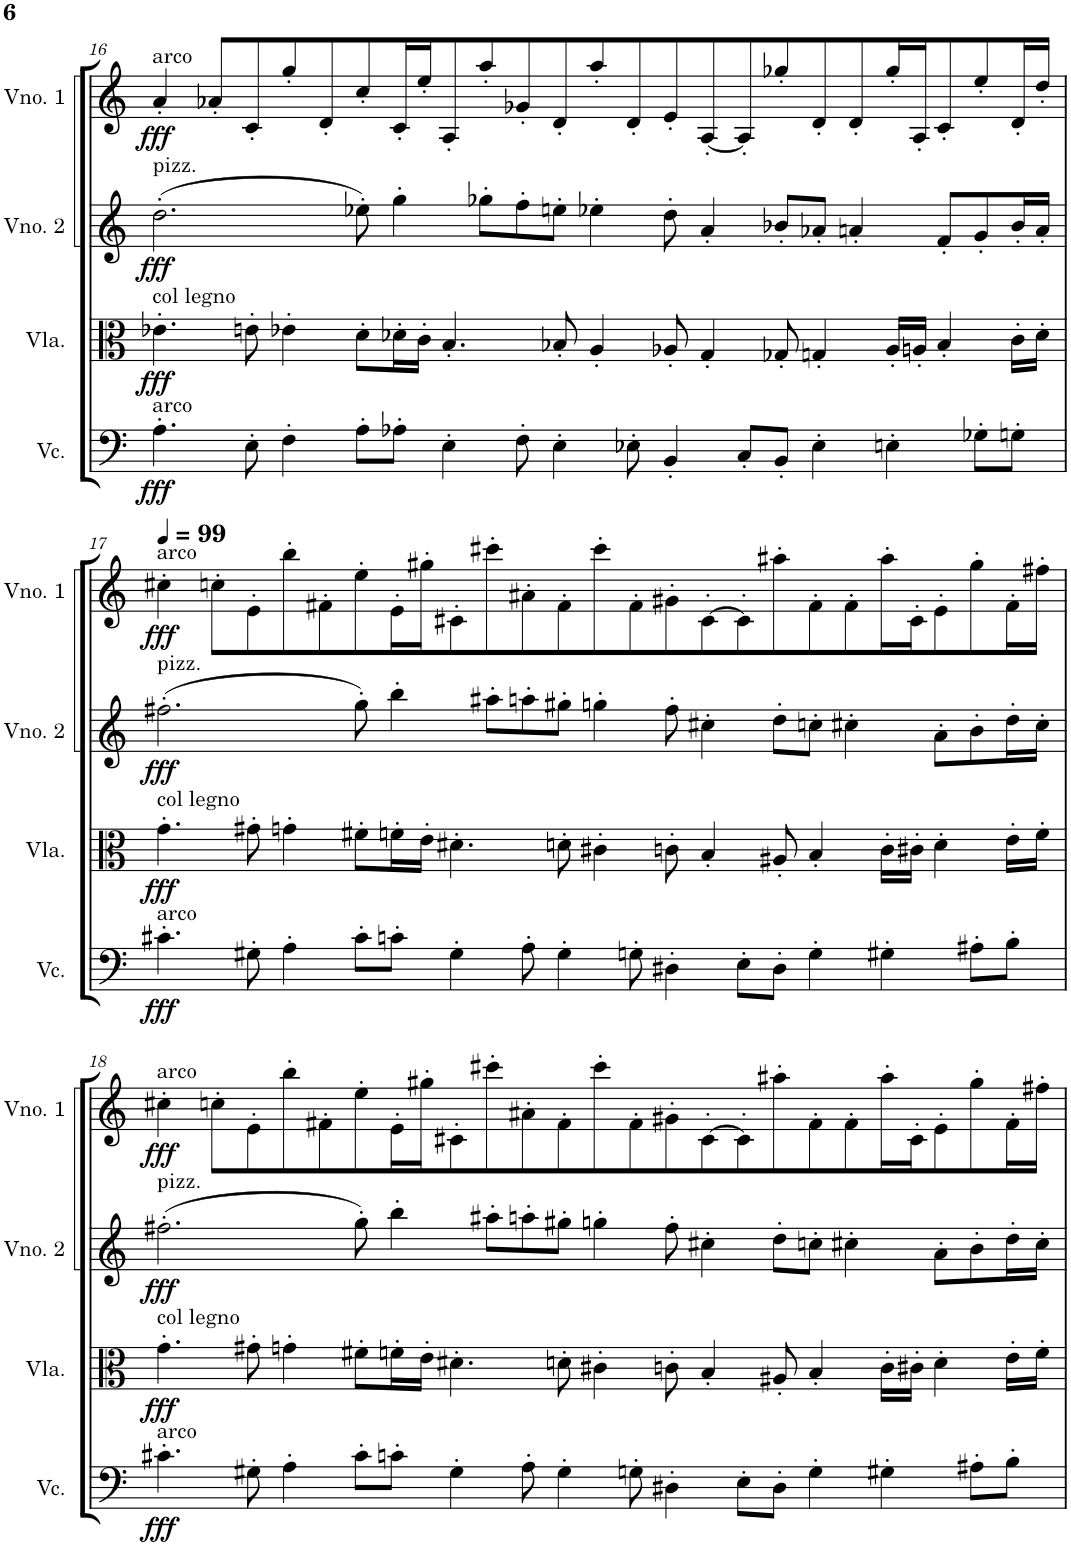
**kern	**dynam	**kern	**dynam	**kern	**dynam	**kern	**dynam
*part4	*part4	*part3	*part3	*part2	*part2	*part1	*part1
*staff4	*staff4	*staff3	*staff3	*staff2	*staff2	*staff1	*staff1
*I"Violoncelo	*	*I"Viola	*	*I"Violino 2	*	*I"Violino 1	*
*I'Vc.	*	*I'Vla.	*	*I'Vno. 2	*	*I'Vno. 1	*
!!LO:PB:g=z
*clefF4	*	*clefC3	*	*clefG2	*	*clefG2	*
*k[]	*	*k[]	*	*k[]	*	*k[]	*
*M12/4	*	*M12/4	*	*M12/4	*	*M12/4	*
=16	=16	=16	=16	=16	=16	=16	=16
!	!	!	!	!	!	!LO:TX:a:t=arco	!
!	!	!	!	!LO:TX:a:t=pizz.	!	!	!
!	!	!LO:TX:a:t=col legno	!	!	!	!	!
!LO:TX:a:t=arco	!	!	!	!	!	!	!
!	!LO:DY:b	!	!LO:DY:b	!	!LO:DY:b	!	!LO:DY:b
4.A'\	fff	4.e-X'\	fff	(2.dd'\	fff	4a'/	fff
.	.	.	.	.	.	8a-X'/L	.
8E'\	.	8en'\	.	.	.	8c'/	.
4F'\	.	4e-X'\	.	.	.	8gg'/	.
.	.	.	.	.	.	8d'/	.
8A'\L	.	8d'\L	.	8ee-X'\)	.	8cc'/	.
8A-X'\J	.	16d-X'\L	.	4gg'\	.	16c'/L	.
.	.	16c'\JJ	.	.	.	16ee'/J	.
4E'\	.	4.B'/	.	.	.	8A'/	.
.	.	.	.	8gg-X'\L	.	8aa'/	.
8F'\	.	.	.	8ff'\	.	8g-X'/	.
4E'\	.	8B-X'/	.	8een'\J	.	8d'/	.
.	.	4A'/	.	4ee-X'\	.	8aa'/	.
8E-X'\	.	.	.	.	.	8d'/	.
4BB'/	.	8A-X'/	.	8dd'\	.	8e'/	.
.	.	4G'/	.	4a'/	.	[8A'/	.
8C'/L	.	.	.	.	.	8A'/]	.
8BB'/J	.	8G-X'/	.	8b-X'/L	.	8gg-X'/	.
4E-'\	.	4Gn'/	.	8a-X'/J	.	8d'/	.
.	.	.	.	4an'/	.	8d'/	.
4En'\	.	16A-'/LL	.	.	.	16gg-'/L	.
.	.	16An'/JJ	.	.	.	16A'/J	.
.	.	4B-'/	.	8f'/L	.	8c'/	.
8G-X'\L	.	.	.	8g'/	.	8ee'/	.
8Gn'\J	.	16c'\LL	.	16b-'/L	.	16d'/L	.
.	.	16d-'\JJ	.	16a'/JJ	.	16dd'/JJ	.
!!LO:LB:g=z
=17	=17	=17	=17	=17	=17	=17	=17
*	*	*	*	*	*	*MM99	*
!	!	!	!	!	!	!LO:TX:a:t=arco	!
!	!	!	!	!LO:TX:a:t=pizz.	!	!	!
!	!	!LO:TX:a:t=col legno	!	!	!	!	!
!LO:TX:a:t=arco	!	!	!	!	!	!	!
!	!LO:DY:b	!	!LO:DY:b	!	!LO:DY:b	!	!LO:DY:b
4.c#X'\	fff	4.g'\	fff	(2.ff#X'\	fff	4cc#X'\	fff
.	.	.	.	.	.	8ccn'\L	.
8G#X'\	.	8g#X'\	.	.	.	8e'\	.
4A'\	.	4gn'\	.	.	.	8bb'\	.
.	.	.	.	.	.	8f#X'\	.
8c#'\L	.	8f#X'\L	.	8gg'\)	.	8ee'\	.
8cn'\J	.	16fn'\L	.	4bb'\	.	16e'\L	.
.	.	16e'\JJ	.	.	.	16gg#X'\J	.
4G#'\	.	4.d#X'\	.	.	.	8c#X'\	.
.	.	.	.	8aa#X'\L	.	8ccc#X'\	.
8A'\	.	.	.	8aan'\	.	8a#X'\	.
4G#'\	.	8dn'\	.	8gg#X'\J	.	8f#'\	.
.	.	4c#X'\	.	4ggn'\	.	8ccc#'\	.
8Gn'\	.	.	.	.	.	8f#'\	.
4D#X'\	.	8cn'\	.	8ff#'\	.	8g#X'\	.
.	.	4B'/	.	4cc#X'\	.	[8c#'\	.
8E'\L	.	.	.	.	.	8c#'\]	.
8D#'\J	.	8A#X'/	.	8dd'\L	.	8aa#X'\	.
4G'\	.	4B'/	.	8ccn'\J	.	8f#'\	.
.	.	.	.	4cc#X'\	.	8f#'\	.
4G#X'\	.	16c'\LL	.	.	.	16aa#'\L	.
.	.	16c#X'\JJ	.	.	.	16c#'\J	.
.	.	4d'\	.	8a'\L	.	8e'\	.
8A#X'\L	.	.	.	8b'\	.	8gg#'\	.
8B'\J	.	16e'\LL	.	16dd'\L	.	16f#'\L	.
.	.	16f'\JJ	.	16cc#'\JJ	.	16ff#X'\JJ	.
!!LO:LB:g=z
=18	=18	=18	=18	=18	=18	=18	=18
!	!	!	!	!	!	!LO:TX:a:t=arco	!
!	!	!	!	!LO:TX:a:t=pizz.	!	!	!
!	!	!LO:TX:a:t=col legno	!	!	!	!	!
!LO:TX:a:t=arco	!	!	!	!	!	!	!
!	!LO:DY:b	!	!LO:DY:b	!	!LO:DY:b	!	!LO:DY:b
4.c#X'\	fff	4.g'\	fff	(2.ff#X'\	fff	4cc#X'\	fff
.	.	.	.	.	.	8ccn'\L	.
8G#X'\	.	8g#X'\	.	.	.	8e'\	.
4A'\	.	4gn'\	.	.	.	8bb'\	.
.	.	.	.	.	.	8f#X'\	.
8c#'\L	.	8f#X'\L	.	8gg'\)	.	8ee'\	.
8cn'\J	.	16fn'\L	.	4bb'\	.	16e'\L	.
.	.	16e'\JJ	.	.	.	16gg#X'\J	.
4G#'\	.	4.d#X'\	.	.	.	8c#X'\	.
.	.	.	.	8aa#X'\L	.	8ccc#X'\	.
8A'\	.	.	.	8aan'\	.	8a#X'\	.
4G#'\	.	8dn'\	.	8gg#X'\J	.	8f#'\	.
.	.	4c#X'\	.	4ggn'\	.	8ccc#'\	.
8Gn'\	.	.	.	.	.	8f#'\	.
4D#X'\	.	8cn'\	.	8ff#'\	.	8g#X'\	.
.	.	4B'/	.	4cc#X'\	.	[8c#'\	.
8E'\L	.	.	.	.	.	8c#'\]	.
8D#'\J	.	8A#X'/	.	8dd'\L	.	8aa#X'\	.
4G'\	.	4B'/	.	8ccn'\J	.	8f#'\	.
.	.	.	.	4cc#X'\	.	8f#'\	.
4G#X'\	.	16c'\LL	.	.	.	16aa#'\L	.
.	.	16c#X'\JJ	.	.	.	16c#'\J	.
.	.	4d'\	.	8a'\L	.	8e'\	.
8A#X'\L	.	.	.	8b'\	.	8gg#'\	.
8B'\J	.	16e'\LL	.	16dd'\L	.	16f#'\L	.
.	.	16f'\JJ	.	16cc#'\JJ	.	16ff#X'\JJ	.
=	=	=	=	=	=	=	=
*-	*-	*-	*-	*-	*-	*-	*-
